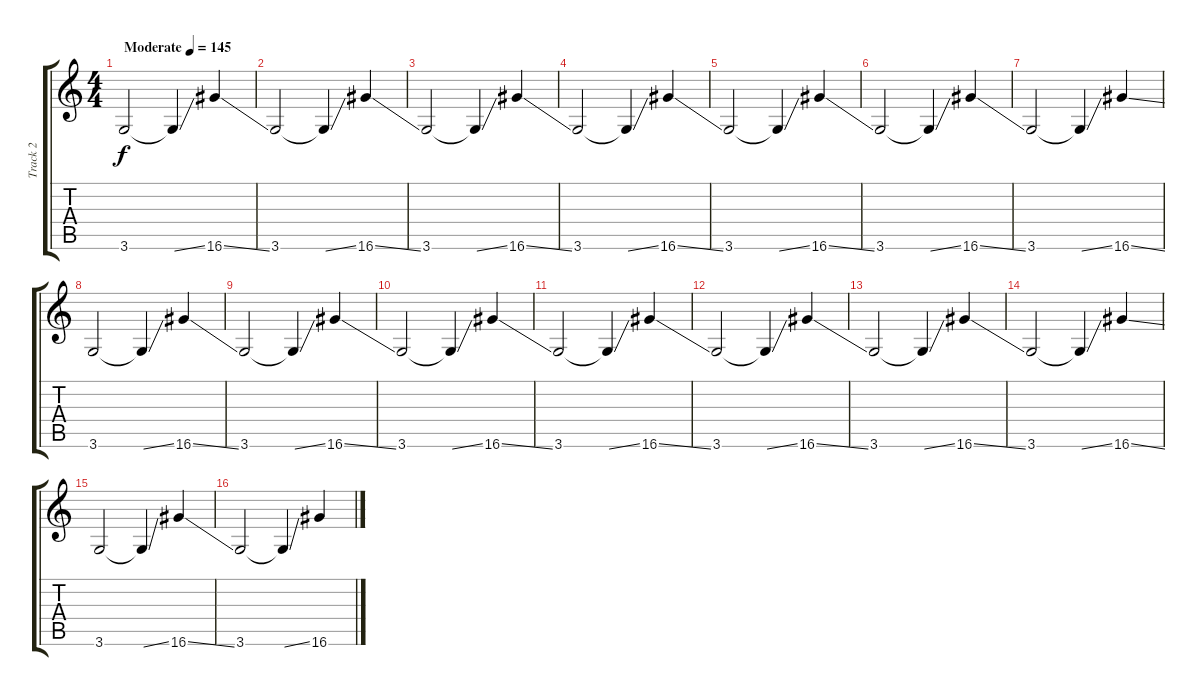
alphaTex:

\track ("Track 2" "Track 2") {instrument distortionguitar}
\staff {score tabs}
\tuning (E4 B3 G3 D3 A2 E2) {hide}
\ts (4 4)
\tempo (145 "Moderate")
\clef g2
\ks c
3.6.2{dy f instrument distortionguitar} 3.6{ss t}.4 16.6{ss}.4 |
3.6.2 3.6{ss t}.4 16.6{ss}.4 |
3.6.2 3.6{ss t}.4 16.6{ss}.4 |
3.6.2 3.6{ss t}.4 16.6{ss}.4 |
3.6.2 3.6{ss t}.4 16.6{ss}.4 |
3.6.2 3.6{ss t}.4 16.6{ss}.4 |
3.6.2 3.6{ss t}.4 16.6{ss}.4 |
3.6.2 3.6{ss t}.4 16.6{ss}.4 |
3.6.2 3.6{ss t}.4 16.6{ss}.4 |
3.6.2 3.6{ss t}.4 16.6{ss}.4 |
3.6.2 3.6{ss t}.4 16.6{ss}.4 |
3.6.2 3.6{ss t}.4 16.6{ss}.4 |
3.6.2 3.6{ss t}.4 16.6{ss}.4 |
3.6.2 3.6{ss t}.4 16.6{ss}.4 |
3.6.2 3.6{ss t}.4 16.6{ss}.4 |
3.6.2 3.6{ss t}.4 16.6{ss}.4
